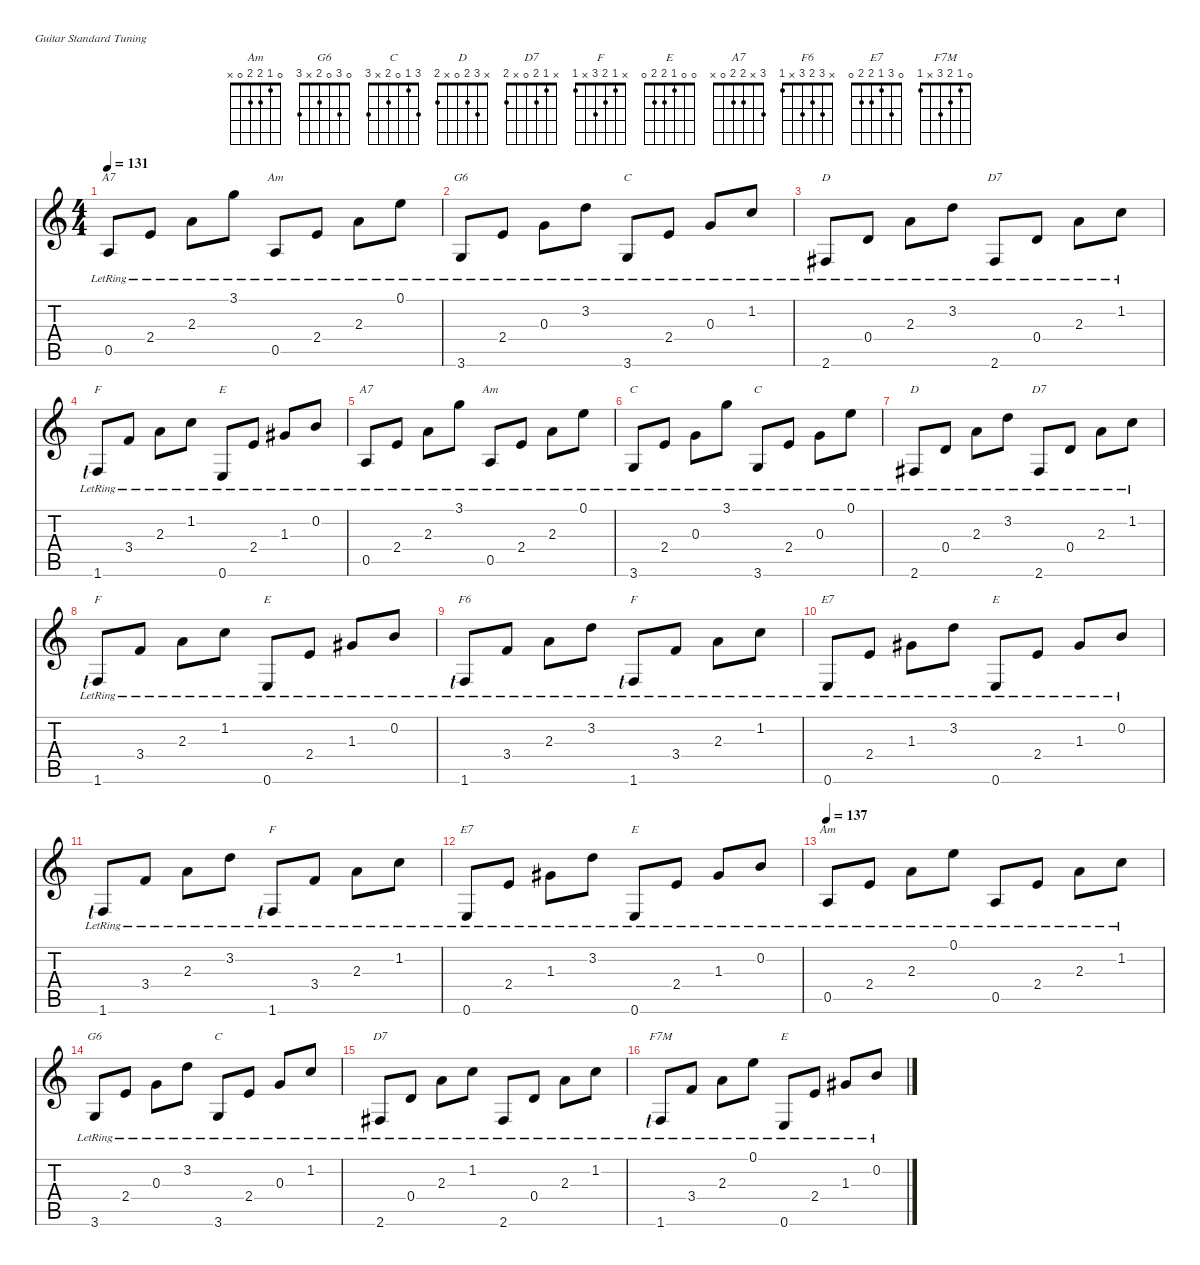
\defaultSystemsLayout 4
\hideDynamics
\bracketExtendMode nobrackets
\singleTrackTrackNamePolicy hidden
\multiTrackTrackNamePolicy hidden
\firstSystemTrackNameMode fullname
\firstSystemTrackNameOrientation horizontal
\otherSystemsTrackNameOrientation horizontal
\track ("Page Ac Guitar Finger Picked" "s.guit.") {instrument acousticguitarsteel}
\staff {score tabs}
\tuning (E4 B3 G3 D3 A2 E2)
\chord ("Am" 0 1 2 2 0 x)
\chord ("G6" 0 3 0 2 x 3)
\chord ("C" 0 1 0 2 x 3)
\chord ("D" x 3 2 0 x 2)
\chord ("D7" x 1 2 0 x 2)
\chord ("F" x 1 2 3 x 1)
\chord ("E" 0 0 1 2 2 0)
\chord ("A7" 3 x 2 2 0 x)
\chord ("C" 3 1 0 2 x 3)
\chord ("F6" x 3 2 3 x 1)
\chord ("E7" 0 3 1 2 2 0)
\chord ("F7M" 0 1 2 3 x 1)
\ts (4 4)
\tempo 131
\clef g2
\ks aminor
0.5{lr}.8{ch "A7" dy f beam Up} 2.4{lr}.8{beam Up} 2.3{lr}.8{beam Down} 3.1{lr}.8{dy ff beam Down} 0.5{lr}.8{ch "Am" dy f beam Up} 2.4{lr}.8{beam Up} 2.3{lr}.8{beam Down} 0.1{lr}.8{dy ff beam Down} |
3.6{lr}.8{ch "G6" dy f beam Up} 2.4{lr}.8{beam Up} 0.3{lr}.8{beam Down} 3.2{lr}.8{beam Down} 3.6{lr}.8{ch "C" beam Up} 2.4{lr}.8{beam Up} 0.3{lr}.8{beam Up} 1.2{lr}.8{beam Up} |
2.6{lr acc #}.8{ch "D" dy mf beam Up} 0.4{lr}.8{beam Up} 2.3{lr}.8{beam Down} 3.2{lr}.8{beam Down} 2.6{lr acc #}.8{ch "D7" beam Up} 0.4{lr}.8{beam Up} 2.3{lr}.8{beam Down} 1.2{lr}.8{beam Down} |
1.6{lr lf 1}.8{ch "F" beam Up} 3.4{lr}.8{beam Up} 2.3{lr}.8{beam Down} 1.2{lr}.8{beam Down} 0.6{lr}.8{ch "E" beam Up} 2.4{lr}.8{beam Up} 1.3{lr acc #}.8{beam Up} 0.2{lr}.8{beam Up} |
0.5{lr}.8{ch "A7" dy f beam Up} 2.4{lr}.8{beam Up} 2.3{lr}.8{beam Down} 3.1{lr}.8{dy ff beam Down} 0.5{lr}.8{ch "Am" dy f beam Up} 2.4{lr}.8{beam Up} 2.3{lr}.8{beam Down} 0.1{lr}.8{dy ff beam Down} |
3.6{lr}.8{ch "C" dy f beam Up} 2.4{lr}.8{beam Up} 0.3{lr}.8{beam Down} 3.1{lr}.8{dy ff beam Down} 3.6{lr}.8{ch "C" dy f beam Up} 2.4{lr}.8{beam Up} 0.3{lr}.8{beam Down} 0.1{lr}.8{dy ff beam Down} |
2.6{lr acc #}.8{ch "D" dy f beam Up} 0.4{lr}.8{beam Up} 2.3{lr}.8{beam Down} 3.2{lr}.8{beam Down} 2.6{lr acc #}.8{ch "D7" beam Up} 0.4{lr}.8{beam Up} 2.3{lr}.8{beam Down} 1.2{lr}.8{beam Down} |
1.6{lr lf 1}.8{ch "F" beam Up} 3.4{lr}.8{beam Up} 2.3{lr}.8{beam Down} 1.2{lr}.8{beam Down} 0.6{lr}.8{ch "E" beam Up} 2.4{lr}.8{beam Up} 1.3{lr acc #}.8{beam Up} 0.2{lr}.8{beam Up} |
1.6{lr lf 1}.8{ch "F6" beam Up} 3.4{lr}.8{beam Up} 2.3{lr}.8{beam Down} 3.2{lr}.8{beam Down} 1.6{lr lf 1}.8{ch "F" beam Up} 3.4{lr}.8{beam Up} 2.3{lr}.8{beam Down} 1.2{lr}.8{beam Down} |
0.6{lr}.8{ch "E7" beam Up} 2.4{lr}.8{beam Up} 1.3{lr acc #}.8{beam Down} 3.2{lr}.8{beam Down} 0.6{lr}.8{ch "E" beam Up} 2.4{lr}.8{beam Up} 1.3{lr acc #}.8{beam Up} 0.2{lr}.8{beam Up} |
1.6{lr lf 1}.8{beam Up} 3.4{lr}.8{beam Up} 2.3{lr}.8{beam Down} 3.2{lr}.8{beam Down} 1.6{lr lf 1}.8{ch "F" beam Up} 3.4{lr}.8{beam Up} 2.3{lr}.8{beam Down} 1.2{lr}.8{beam Down} |
0.6{lr}.8{ch "E7" beam Up} 2.4{lr}.8{beam Up} 1.3{lr acc #}.8{beam Down} 3.2{lr}.8{beam Down} 0.6{lr}.8{ch "E" beam Up} 2.4{lr}.8{beam Up} 1.3{lr acc #}.8{beam Up} 0.2{lr}.8{beam Up} |
\tempo 137
0.5{lr}.8{ch "Am" beam Up} 2.4{lr}.8{beam Up} 2.3{lr}.8{beam Down} 0.1{lr}.8{beam Down} 0.5{lr}.8{beam Up} 2.4{lr}.8{beam Up} 2.3{lr}.8{beam Down} 1.2{lr}.8{beam Down} |
3.6{lr}.8{ch "G6" beam Up} 2.4{lr}.8{beam Up} 0.3{lr}.8{beam Down} 3.2{lr}.8{beam Down} 3.6{lr}.8{ch "C" beam Up} 2.4{lr}.8{beam Up} 0.3{lr}.8{beam Up} 1.2{lr}.8{beam Up} |
2.6{lr acc #}.8{ch "D7" beam Up} 0.4{lr}.8{beam Up} 2.3{lr}.8{beam Down} 1.2{lr}.8{beam Down} 2.6{lr acc #}.8{beam Up} 0.4{lr}.8{beam Up} 2.3{lr}.8{beam Down} 1.2{lr}.8{beam Down} |
1.6{lr lf 1}.8{ch "F7M" beam Up} 3.4{lr}.8{beam Up} 2.3{lr}.8{beam Down} 0.1{lr}.8{beam Down} 0.6{lr}.8{ch "E" beam Up} 2.4{lr}.8{beam Up} 1.3{lr acc #}.8{beam Up} 0.2{lr}.8{beam Up}
